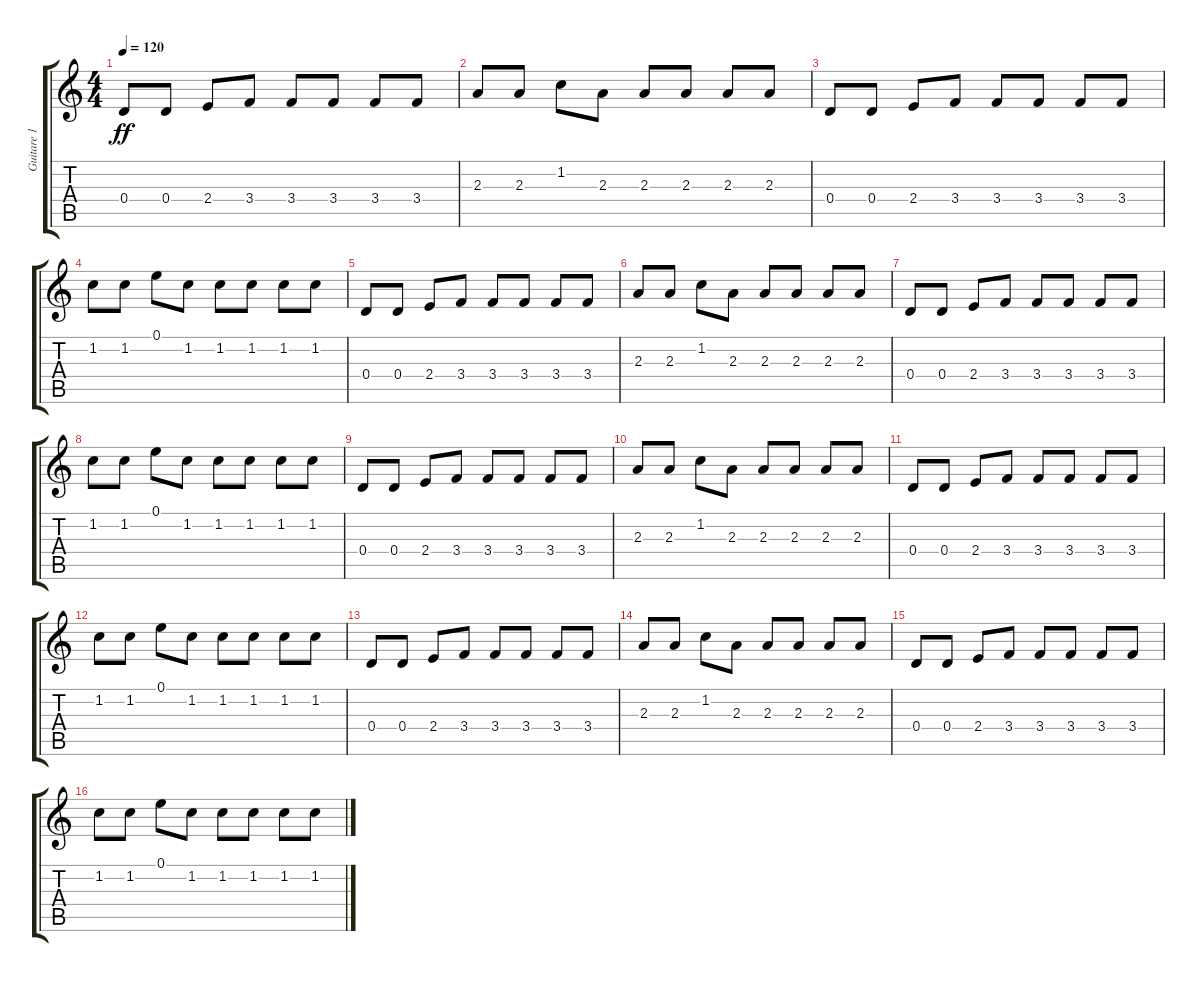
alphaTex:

\track ("Guitare 1" "Guitare 1") {instrument distortionguitar}
\staff {score tabs}
\tuning (E4 B3 G3 D3 A2 E2) {hide}
\ts (4 4)
\tempo 120
\clef g2
\ks c
0.4.8{dy ff} 0.4.8 2.4.8 3.4.8 3.4.8 3.4.8 3.4.8 3.4.8 |
2.3.8 2.3.8 1.2.8 2.3.8 2.3.8 2.3.8 2.3.8 2.3.8 |
0.4.8 0.4.8 2.4.8 3.4.8 3.4.8 3.4.8 3.4.8 3.4.8 |
1.2.8 1.2.8 0.1.8 1.2.8 1.2.8 1.2.8 1.2.8 1.2.8 |
0.4.8 0.4.8 2.4.8 3.4.8 3.4.8 3.4.8 3.4.8 3.4.8 |
2.3.8 2.3.8 1.2.8 2.3.8 2.3.8 2.3.8 2.3.8 2.3.8 |
0.4.8 0.4.8 2.4.8 3.4.8 3.4.8 3.4.8 3.4.8 3.4.8 |
1.2.8 1.2.8 0.1.8 1.2.8 1.2.8 1.2.8 1.2.8 1.2.8 |
0.4.8 0.4.8 2.4.8 3.4.8 3.4.8 3.4.8 3.4.8 3.4.8 |
2.3.8 2.3.8 1.2.8 2.3.8 2.3.8 2.3.8 2.3.8 2.3.8 |
0.4.8 0.4.8 2.4.8 3.4.8 3.4.8 3.4.8 3.4.8 3.4.8 |
1.2.8 1.2.8 0.1.8 1.2.8 1.2.8 1.2.8 1.2.8 1.2.8 |
0.4.8 0.4.8 2.4.8 3.4.8 3.4.8 3.4.8 3.4.8 3.4.8 |
2.3.8 2.3.8 1.2.8 2.3.8 2.3.8 2.3.8 2.3.8 2.3.8 |
0.4.8 0.4.8 2.4.8 3.4.8 3.4.8 3.4.8 3.4.8 3.4.8 |
1.2.8 1.2.8 0.1.8 1.2.8 1.2.8 1.2.8 1.2.8 1.2.8
